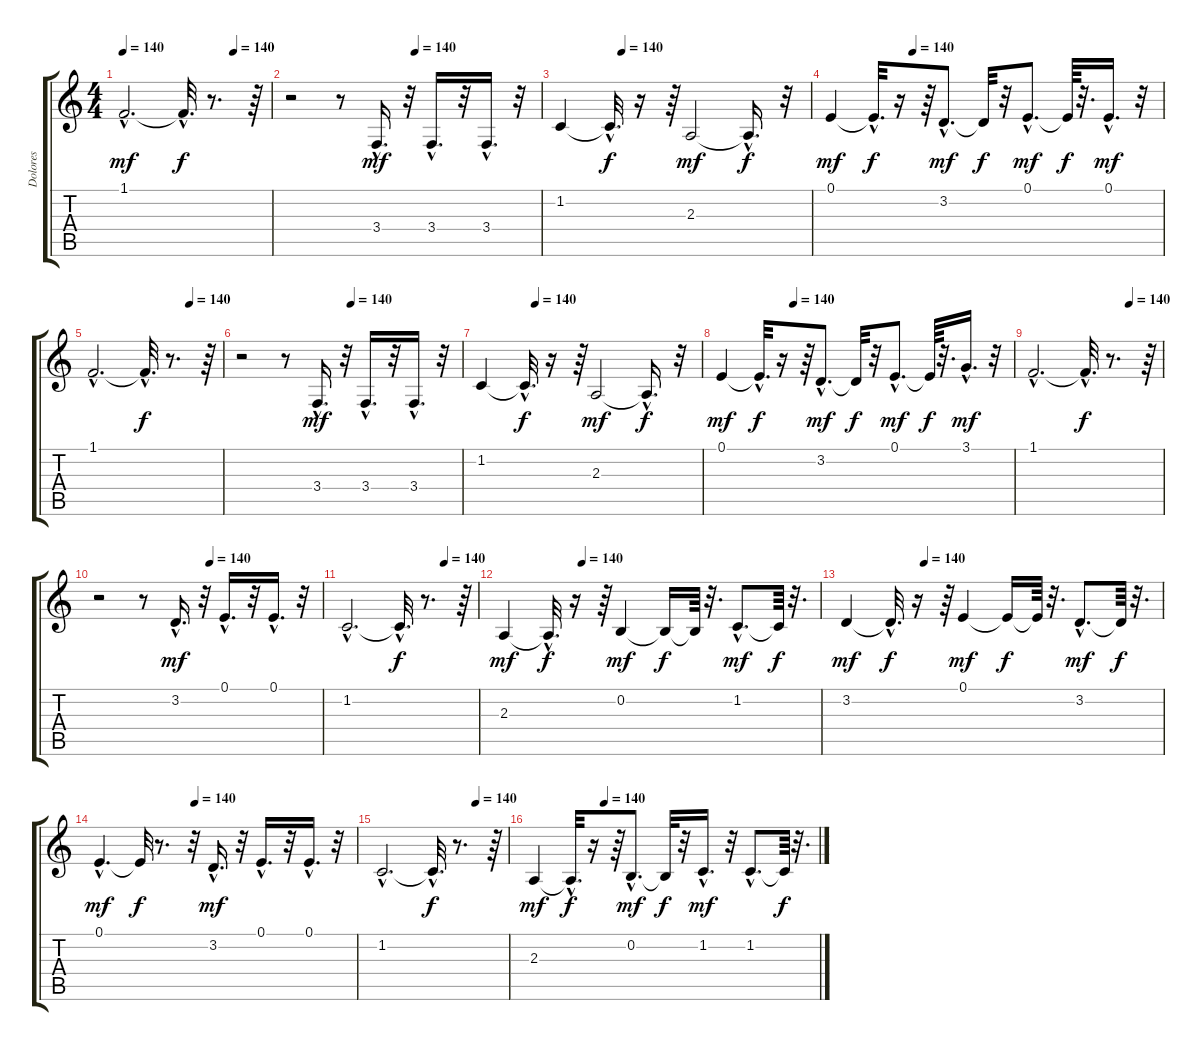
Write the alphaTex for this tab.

\track ("Dolores" "Dolores") {instrument panflute}
\staff {score tabs}
\tuning (E4 B3 G3 D3 A2 E2) {hide}
\ts (4 4)
\tempo 140
\tempo (140 0.75)
\clef g2
\ks c
1.1{hac}.2{d dy mf} 1.1{hac t}.32{d dy f} r.8{d} r.64 |
\tempo (140 0.5)
r.2 r.8 3.4{hac}.16{d dy mf} r.32 3.4{hac}.16{d} r.32 3.4{hac}.16{d} r.32 |
\tempo (140 0.25)
1.2.4 1.2{hac t}.32{d dy f} r.16 r.64 2.3.2{dy mf} 2.3{hac t}.16{d dy f} r.32 |
\tempo (140 0.25)
0.1.4{dy mf} 0.1{hac t}.32{d dy f} r.16 r.64 3.2{hac}.8{d dy mf} 3.2{t}.32{dy f} r.32 0.1{hac}.8{d dy mf} 0.1{t}.64{dy f} r.32{d} 0.1{hac}.16{d dy mf} r.32 |
\tempo (140 0.75)
1.1{hac}.2{d} 1.1{hac t}.32{d dy f} r.8{d} r.64 |
\tempo (140 0.5)
r.2 r.8 3.4{hac}.16{d dy mf} r.32 3.4{hac}.16{d} r.32 3.4{hac}.16{d} r.32 |
\tempo (140 0.25)
1.2.4 1.2{hac t}.32{d dy f} r.16 r.64 2.3.2{dy mf} 2.3{hac t}.16{d dy f} r.32 |
\tempo (140 0.25)
0.1.4{dy mf} 0.1{hac t}.32{d dy f} r.16 r.64 3.2{hac}.8{d dy mf} 3.2{t}.32{dy f} r.32 0.1{hac}.8{d dy mf} 0.1{t}.64{dy f} r.32{d} 3.1{hac}.16{d dy mf} r.32 |
\tempo (140 0.75)
1.1{hac}.2{d} 1.1{hac t}.32{d dy f} r.8{d} r.64 |
\tempo (140 0.5)
r.2 r.8 3.2{hac}.16{d dy mf} r.32 0.1{hac}.16{d} r.32 0.1{hac}.16{d} r.32 |
\tempo (140 0.75)
1.2{hac}.2{d} 1.2{hac t}.32{d dy f} r.8{d} r.64 |
\tempo (140 0.25)
2.3.4{dy mf} 2.3{hac t}.32{d dy f} r.16 r.64 0.2.4{dy mf} 0.2{t}.16{dy f} 0.2{t}.64 r.32{d} 1.2{hac}.8{d dy mf} 1.2{t}.64{dy f} r.32{d} |
\tempo (140 0.25)
3.2.4{dy mf} 3.2{hac t}.32{d dy f} r.16 r.64 0.1.4{dy mf} 0.1{t}.16{dy f} 0.1{t}.64 r.32{d} 3.2{hac}.8{d dy mf} 3.2{t}.64{dy f} r.32{d} |
\tempo (140 0.375)
0.1{hac}.4{d dy mf} 0.1{t}.32{dy f} r.8{d} r.32 3.2{hac}.16{d dy mf} r.32 0.1{hac}.16{d} r.32 0.1{hac}.16{d} r.32 |
\tempo (140 0.75)
1.2{hac}.2{d} 1.2{hac t}.32{d dy f} r.8{d} r.64 |
\tempo (140 0.25)
2.3.4{dy mf} 2.3{hac t}.32{d dy f} r.16 r.64 0.2{hac}.8{d dy mf} 0.2{t}.32{dy f} r.32 1.2{hac}.16{d dy mf} r.32 1.2{hac}.8{d} 1.2{t}.64{dy f} r.32{d}
